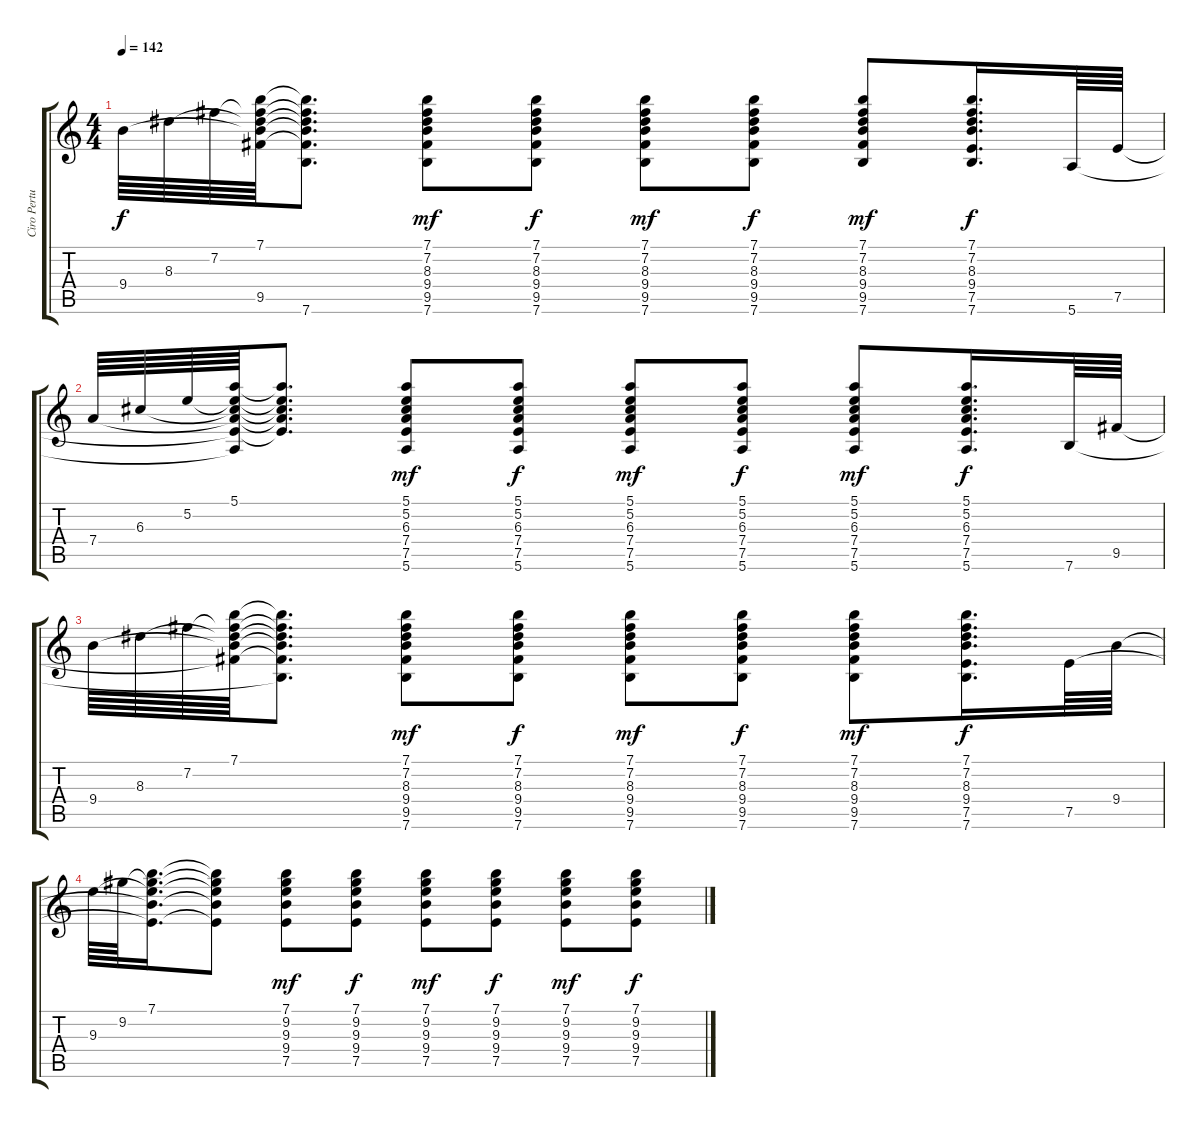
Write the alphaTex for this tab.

\track ("Ciro Pertusi" "Ciro Pertu") {instrument acousticguitarsteel}
\staff {score tabs}
\tuning (E4 B3 G3 D3 A2 E2) {hide}
\ts (4 4)
\tempo 142
\clef g2
\ks c
9.4.64{dy f} 8.3.64 7.2.64 (7.1 7.2{t} 8.3{t} 9.4{t} 9.5{t}).64 (7.1{t} 7.2{t} 8.3{t} 9.4{t} 9.5{t} 7.6{t}).8{d} (7.1 7.2 8.3 9.4 9.5 7.6).8{dy mf} (7.1 7.2 8.3 9.4 9.5 7.6).8{dy f} (7.1 7.2 8.3 9.4 9.5 7.6).8{dy mf} (7.1 7.2 8.3 9.4 9.5 7.6).8{dy f} (7.1 7.2 8.3 9.4 9.5 7.6).8{dy mf} (7.1 7.2 8.3 9.4 7.5 7.6).16{d dy f} 5.6.64 7.5.64 |
7.4.64 6.3.64 5.2.64 (5.1 5.2{t} 6.3{t} 7.4{t} 7.5{t} 5.6{t}).64 (5.1{t} 5.2{t} 6.3{t} 7.4{t} 7.5{t}).8{d} (5.1 5.2 6.3 7.4 7.5 5.6).8{dy mf} (5.1 5.2 6.3 7.4 7.5 5.6).8{dy f} (5.1 5.2 6.3 7.4 7.5 5.6).8{dy mf} (5.1 5.2 6.3 7.4 7.5 5.6).8{dy f} (5.1 5.2 6.3 7.4 7.5 5.6).8{dy mf} (5.1 5.2 6.3 7.4 7.5 5.6).16{d dy f} 7.6.64 9.5.64 |
9.4.64 8.3.64 7.2.64 (7.1 7.2{t} 8.3{t} 9.4{t} 9.5{t}).64 (7.1{t} 7.2{t} 8.3{t} 9.4{t} 9.5{t} 7.6{t}).8{d} (7.1 7.2 8.3 9.4 9.5 7.6).8{dy mf} (7.1 7.2 8.3 9.4 9.5 7.6).8{dy f} (7.1 7.2 8.3 9.4 9.5 7.6).8{dy mf} (7.1 7.2 8.3 9.4 9.5 7.6).8{dy f} (7.1 7.2 8.3 9.4 9.5 7.6).8{dy mf} (7.1 7.2 8.3 9.4 7.5 7.6).16{d dy f} 7.5.64 9.4.64 |
9.3.64 9.2.64 (7.1 9.2{t} 9.3{t} 9.4{t} 7.5{t}).16{d} (7.1{t} 9.2{t} 9.3{t} 9.4{t} 7.5{t}).8 (7.1 9.2 9.3 9.4 7.5).8{dy mf} (7.1 9.2 9.3 9.4 7.5).8{dy f} (7.1 9.2 9.3 9.4 7.5).8{dy mf} (7.1 9.2 9.3 9.4 7.5).8{dy f} (7.1 9.2 9.3 9.4 7.5).8{dy mf} (7.1 9.2 9.3 9.4 7.5).8{dy f}
